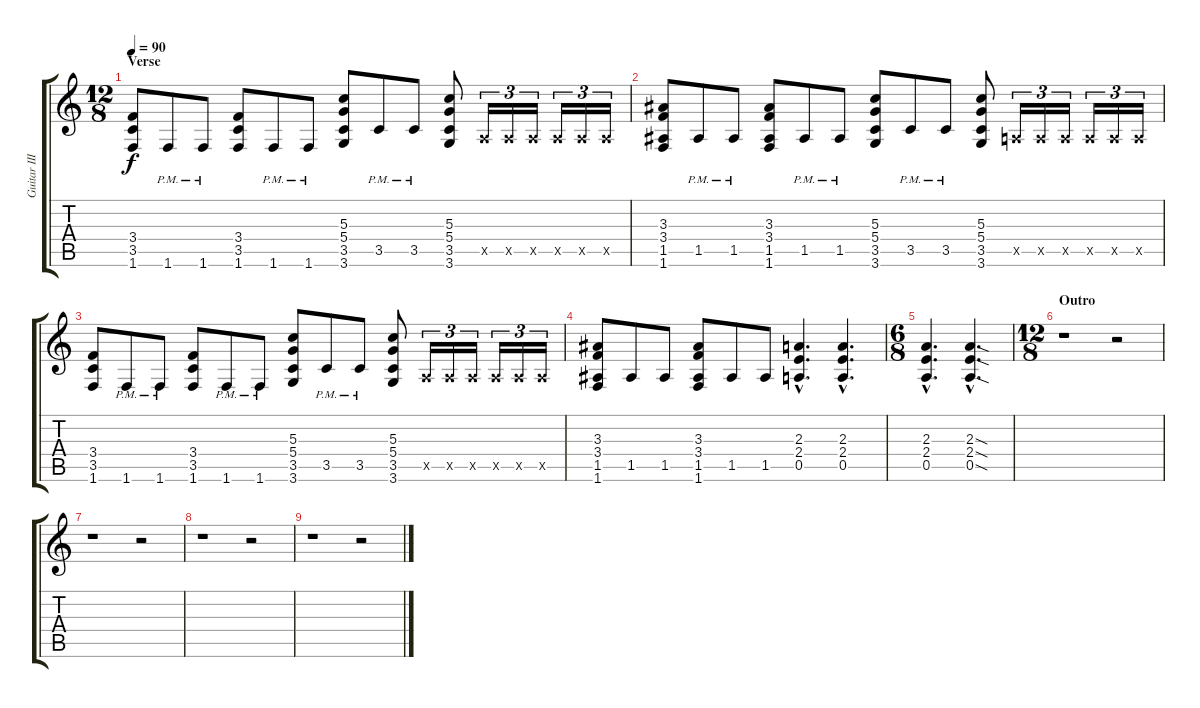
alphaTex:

\track ("Guitar III" "Guitar III") {instrument distortionguitar}
\staff {score tabs}
\tuning (E4 B3 G3 D3 A2 E2) {hide}
\ts (12 8)
\section ("" "Verse")
\tempo 90
\clef g2
\ks c
(3.4 3.5 1.6).8{dy f} 1.6{pm}.8 1.6{pm}.8 (3.4 3.5 1.6).8 1.6{pm}.8 1.6{pm}.8 (5.3 5.4 3.5 3.6).8 3.5{pm}.8 3.5{pm}.8 (5.3 5.4 3.5 3.6).8 0.5{x}.16{tu (3 2)} 0.5{x}.16{tu (3 2)} 0.5{x}.16{tu (3 2)} 0.5{x}.16{tu (3 2)} 0.5{x}.16{tu (3 2)} 0.5{x}.16{tu (3 2)} |
(3.3 3.4 1.5 1.6).8 1.5{pm}.8 1.5{pm}.8 (3.3 3.4 1.5 1.6).8 1.5{pm}.8 1.5{pm}.8 (5.3 5.4 3.5 3.6).8 3.5{pm}.8 3.5{pm}.8 (5.3 5.4 3.5 3.6).8 0.5{x}.16{tu (3 2)} 0.5{x}.16{tu (3 2)} 0.5{x}.16{tu (3 2)} 0.5{x}.16{tu (3 2)} 0.5{x}.16{tu (3 2)} 0.5{x}.16{tu (3 2)} |
(3.4 3.5 1.6).8 1.6{pm}.8 1.6{pm}.8 (3.4 3.5 1.6).8 1.6{pm}.8 1.6{pm}.8 (5.3 5.4 3.5 3.6).8 3.5{pm}.8 3.5{pm}.8 (5.3 5.4 3.5 3.6).8 0.5{x}.16{tu (3 2)} 0.5{x}.16{tu (3 2)} 0.5{x}.16{tu (3 2)} 0.5{x}.16{tu (3 2)} 0.5{x}.16{tu (3 2)} 0.5{x}.16{tu (3 2)} |
(3.3 3.4 1.5 1.6).8 1.5.8 1.5.8 (3.3 3.4 1.5 1.6).8 1.5.8 1.5.8 (2.3{hac} 2.4{hac} 0.5{hac}).4{d} (2.3{hac} 2.4{hac} 0.5{hac}).4{d} |
\ts (6 8)
(2.3{hac} 2.4{hac} 0.5{hac}).4{d} (2.3{sod hac} 2.4{sod hac} 0.5{sod hac}).4{d} |
\ts (12 8)
\section ("" "Outro")
r.1 r.2 |
r.1 r.2 |
r.1 r.2 |
r.1 r.2
